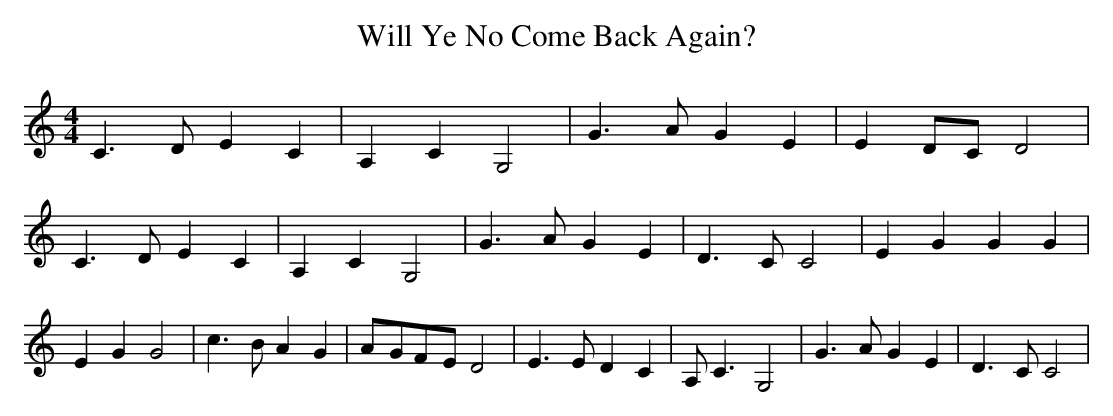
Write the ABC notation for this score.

X:1
T:Will Ye No Come Back Again?
M:4/4
L:1/4
K:C
 C3/2 D/2 E C| A, C G,2| G3/2 A/2 G E| ED/2-C/2 D2| C3/2 D/2 E C| A, C G,2|\
 G3/2 A/2 G E| D3/2 C/2 C2| E G G G| E G G2| c3/2 B/2 A G|A/2-G/2F/2-E/2 D2|\
 E3/2 E/2 D C| A,/2 C3/2 G,2| G3/2 A/2 G E| D3/2 C/2 C2|
